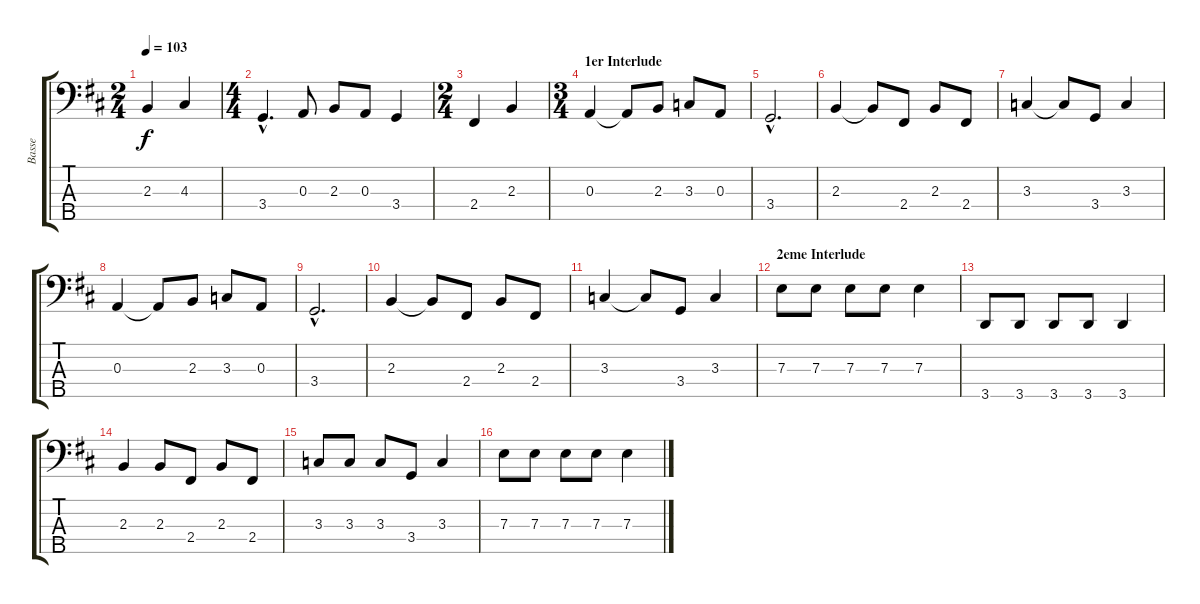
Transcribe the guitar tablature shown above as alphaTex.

\track ("Basse" "Basse") {instrument electricbasspick}
\staff {score tabs}
\tuning (G2 D2 A1 E1 B0) {hide}
\ts (2 4)
\tempo 103
\clef f4
\ks bminor
2.3.4{dy f} 4.3.4 |
\ts (4 4)
3.4{hac}.4{d} 0.3.8 2.3.8 0.3.8 3.4.4 |
\ts (2 4)
2.4.4 2.3.4 |
\ts (3 4)
\section ("" "1er Interlude")
0.3.4 0.3{t}.8 2.3.8 3.3.8 0.3.8 |
3.4{hac}.2{d} |
2.3.4 2.3{t}.8 2.4.8 2.3.8 2.4.8 |
3.3.4 3.3{t}.8 3.4.8 3.3.4 |
0.3.4 0.3{t}.8 2.3.8 3.3.8 0.3.8 |
3.4{hac}.2{d} |
2.3.4 2.3{t}.8 2.4.8 2.3.8 2.4.8 |
3.3.4 3.3{t}.8 3.4.8 3.3.4 |
\section ("" "2eme Interlude")
7.3.8 7.3.8 7.3.8 7.3.8 7.3.4 |
3.5.8 3.5.8 3.5.8 3.5.8 3.5.4 |
2.3.4 2.3.8 2.4.8 2.3.8 2.4.8 |
3.3.8 3.3.8 3.3.8 3.4.8 3.3.4 |
7.3.8 7.3.8 7.3.8 7.3.8 7.3.4
